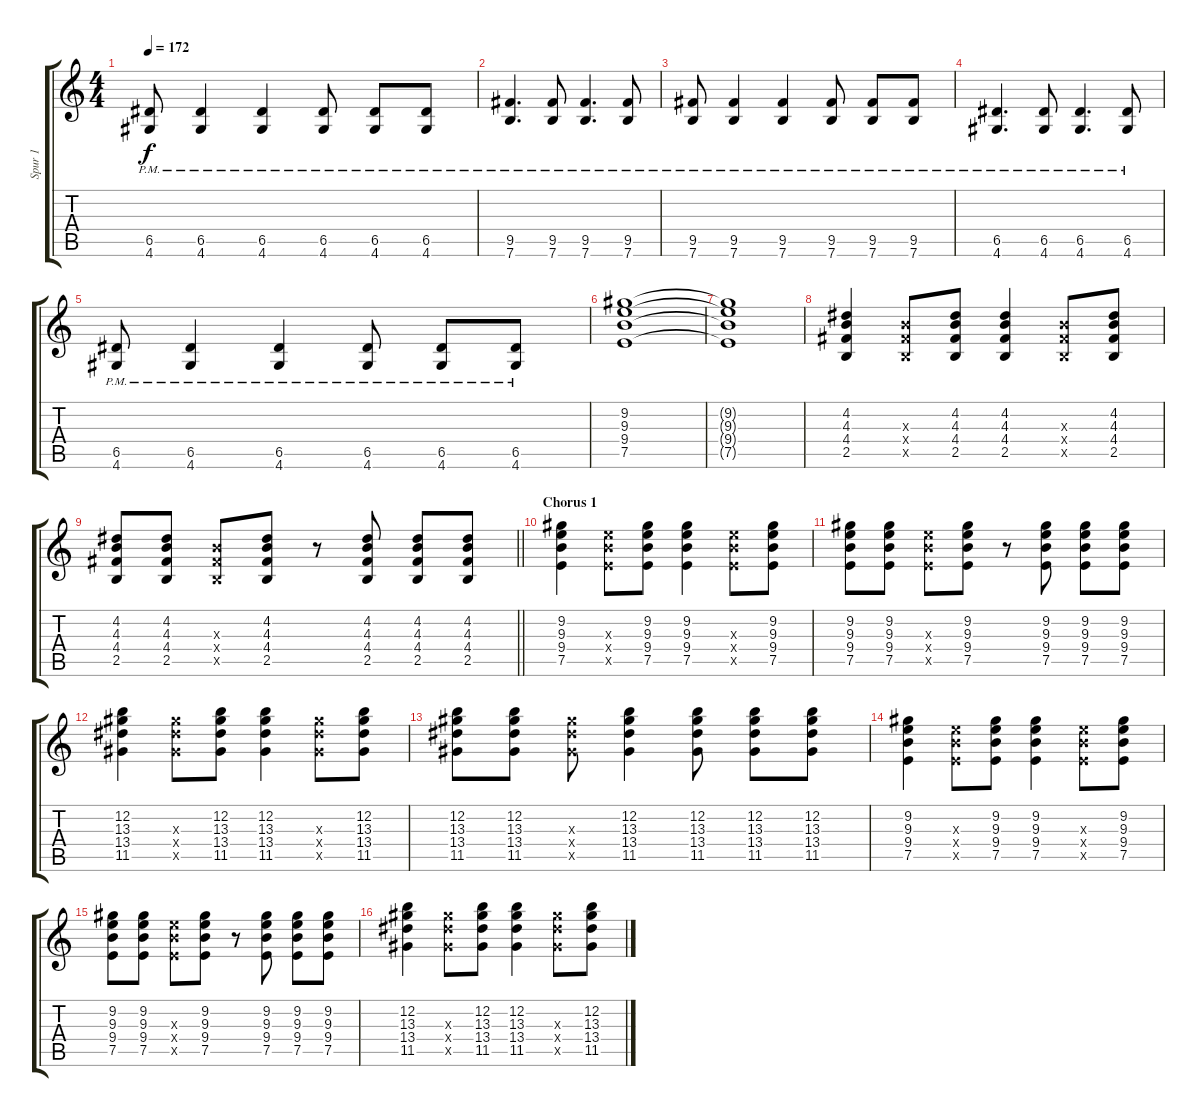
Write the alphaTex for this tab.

\track ("Spur 1" "Spur 1") {instrument overdrivenguitar}
\staff {score tabs}
\tuning (E4 B3 G3 D3 A2 E2) {hide}
\ts (4 4)
\tempo 172
\clef g2
\ks c
(6.5{pm} 4.6{pm}).8{dy f} (6.5{pm} 4.6{pm}).4 (6.5{pm} 4.6{pm}).4 (6.5{pm} 4.6{pm}).8 (6.5{pm} 4.6{pm}).8 (6.5{pm} 4.6{pm}).8 |
(9.5{pm} 7.6{pm}).4{d} (9.5{pm} 7.6{pm}).8 (9.5{pm} 7.6{pm}).4{d} (9.5{pm} 7.6{pm}).8 |
(9.5{pm} 7.6{pm}).8 (9.5{pm} 7.6{pm}).4 (9.5{pm} 7.6{pm}).4 (9.5{pm} 7.6{pm}).8 (9.5{pm} 7.6{pm}).8 (9.5{pm} 7.6{pm}).8 |
(6.5{pm} 4.6{pm}).4{d} (6.5{pm} 4.6{pm}).8 (6.5{pm} 4.6{pm}).4{d} (6.5{pm} 4.6{pm}).8 |
(6.5{pm} 4.6{pm}).8 (6.5{pm} 4.6{pm}).4 (6.5{pm} 4.6{pm}).4 (6.5{pm} 4.6{pm}).8 (6.5{pm} 4.6{pm}).8 (6.5{pm} 4.6{pm}).8 |
(9.2 9.3 9.4 7.5).1 |
(9.2{t} 9.3{t} 9.4{t} 7.5{t}).1 |
(4.2 4.3 4.4 2.5).4 (4.3{x} 4.4{x} 2.5{x}).8 (4.2 4.3 4.4 2.5).8 (4.2 4.3 4.4 2.5).4 (4.3{x} 4.4{x} 2.5{x}).8 (4.2 4.3 4.4 2.5).8 |
\barLineRight lightlight
(4.2 4.3 4.4 2.5).8 (4.2 4.3 4.4 2.5).8 (4.3{x} 4.4{x} 2.5{x}).8 (4.2 4.3 4.4 2.5).8 r.8 (4.2 4.3 4.4 2.5).8 (4.2 4.3 4.4 2.5).8 (4.2 4.3 4.4 2.5).8 |
\section ("" "Chorus 1")
(9.2 9.3 9.4 7.5).4 (9.3{x} 9.4{x} 7.5{x}).8 (9.2 9.3 9.4 7.5).8 (9.2 9.3 9.4 7.5).4 (9.3{x} 9.4{x} 7.5{x}).8 (9.2 9.3 9.4 7.5).8 |
(9.2 9.3 9.4 7.5).8 (9.2 9.3 9.4 7.5).8 (9.3{x} 9.4{x} 7.5{x}).8 (9.2 9.3 9.4 7.5).8 r.8 (9.2 9.3 9.4 7.5).8 (9.2 9.3 9.4 7.5).8 (9.2 9.3 9.4 7.5).8 |
(12.2 13.3 13.4 11.5).4 (13.3{x} 13.4{x} 11.5{x}).8 (12.2 13.3 13.4 11.5).8 (12.2 13.3 13.4 11.5).4 (13.3{x} 13.4{x} 11.5{x}).8 (12.2 13.3 13.4 11.5).8 |
(12.2 13.3 13.4 11.5).8 (12.2 13.3 13.4 11.5).8 (13.3{x} 13.4{x} 11.5{x}).8 (12.2 13.3 13.4 11.5).4 (12.2 13.3 13.4 11.5).8 (12.2 13.3 13.4 11.5).8 (12.2 13.3 13.4 11.5).8 |
(9.2 9.3 9.4 7.5).4 (9.3{x} 9.4{x} 7.5{x}).8 (9.2 9.3 9.4 7.5).8 (9.2 9.3 9.4 7.5).4 (9.3{x} 9.4{x} 7.5{x}).8 (9.2 9.3 9.4 7.5).8 |
(9.2 9.3 9.4 7.5).8 (9.2 9.3 9.4 7.5).8 (9.3{x} 9.4{x} 7.5{x}).8 (9.2 9.3 9.4 7.5).8 r.8 (9.2 9.3 9.4 7.5).8 (9.2 9.3 9.4 7.5).8 (9.2 9.3 9.4 7.5).8 |
(12.2 13.3 13.4 11.5).4 (13.3{x} 13.4{x} 11.5{x}).8 (12.2 13.3 13.4 11.5).8 (12.2 13.3 13.4 11.5).4 (13.3{x} 13.4{x} 11.5{x}).8 (12.2 13.3 13.4 11.5).8
